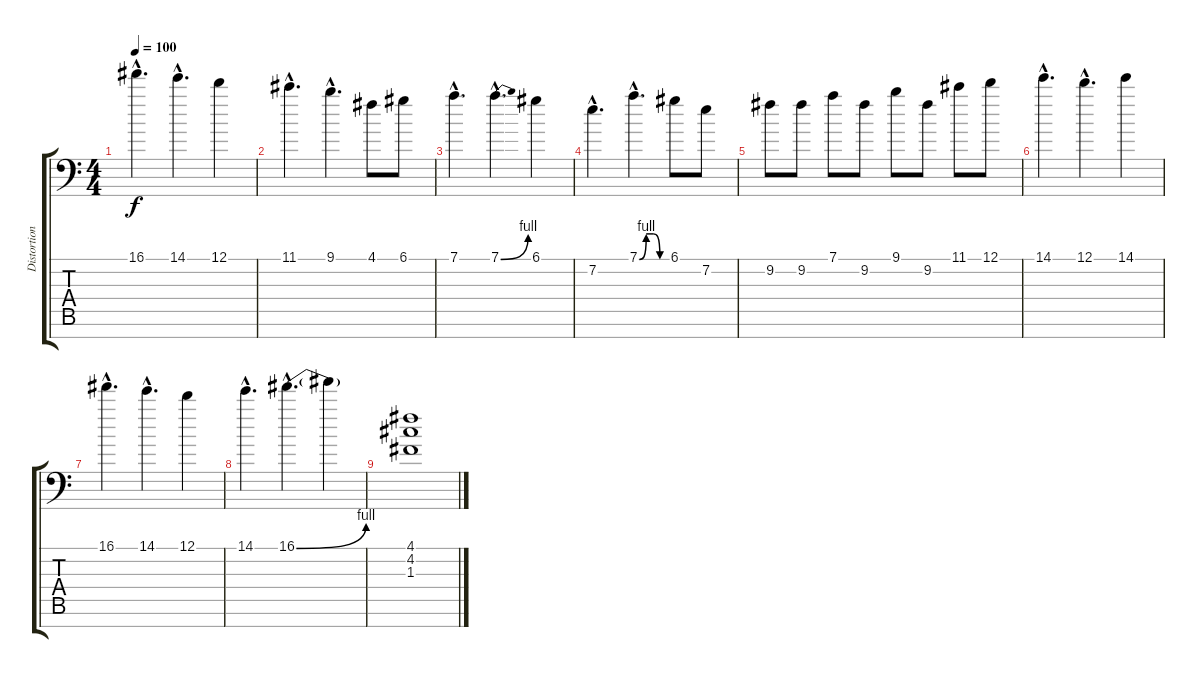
\track ("Distortion Guitar II" "Distortion") {instrument distortionguitar}
\staff {score tabs}
\tuning (D4 A3 F3 C3 G2 D2 A1) {hide}
\ts (4 4)
\tempo 100
\clef f4
\ks c
16.1{hac}.4{d dy f} 14.1{hac}.4{d} 12.1.4 |
11.1{hac}.4{d} 9.1{hac}.4{d} 4.1.8 6.1.8 |
7.1{hac}.4{d} 7.1{be (bend 0 0 60 4) hac}.4{d} 6.1.4 |
7.2{hac}.4{d} 7.1{be (custom 0 0 15 4 30 4 45 0 60 0) hac}.4{d} 6.1.8 7.2.8 |
9.2.8 9.2.8 7.1.8 9.2.8 9.1.8 9.2.8 11.1.8 12.1.8 |
14.1{hac}.4{d} 12.1{hac}.4{d} 14.1.4 |
16.1{hac}.4{d} 14.1{hac}.4{d} 12.1.4 |
14.1{hac}.4{d} 16.1{be (bend 0 0 60 4) hac}.4{d} 16.1{t}.4 |
(4.1 4.2 1.3).1{volume 0}
